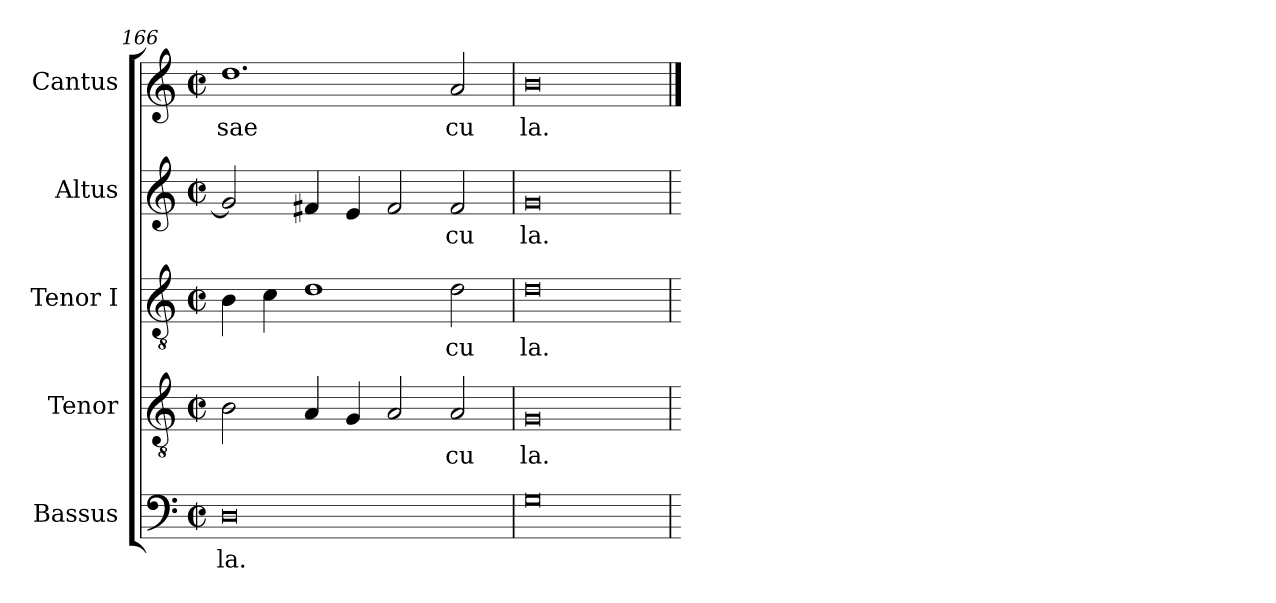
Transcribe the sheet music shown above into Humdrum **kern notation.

**kern	**text	**kern	**text	**kern	**text	**kern	**text	**kern	**text
*part5	*part5	*part4	*part4	*part3	*part3	*part2	*part2	*part1	*part1
*staff5	*staff5	*staff4	*staff4	*staff3	*staff3	*staff2	*staff2	*staff1	*staff1
*I"Bassus	*	*I"Tenor	*	*I"Tenor I	*	*I"Altus	*	*I"Cantus	*
*I'Bassus	*	*I'Tenor	*	*I'Tenor I	*	*I'Altus	*	*I'Cantus	*
*clefF4	*	*clefGv2	*	*clefGv2	*	*clefG2	*	*clefG2	*
*M2/2	*	*M2/2	*	*M2/2	*	*M2/2	*	*M2/2	*
*met(c|)	*	*met(c|)	*	*met(c|)	*	*met(c|)	*	*met(c|)	*
=166	=166	=166	=166	=166	=166	=166	=166	=166	=166
!	!LO:LY:b:cj	!	!	!	!	!	!	!	!LO:LY:b:cj
0D	la.	2B\	.	4B\	.	2g/]	.	1.dd	sae
.	.	.	.	4c\	.	.	.	.	.
.	.	4A/	.	1d	.	4f#X/	.	.	.
.	.	4G/	.	.	.	4e/	.	.	.
.	.	2A/	.	.	.	2f#/	.	.	.
!	!	!	!LO:LY:b:cj	!	!LO:LY:b:cj	!	!LO:LY:b:cj	!	!LO:LY:b:cj
.	.	2A/	cu	2d\	cu	2f#/	cu	2a/	cu
=167	=167	=167	=167	=167	=167	=167	=167	=167	=167
!	!	!	!LO:LY:b:cj	!	!LO:LY:b:cj	!	!LO:LY:b:cj	!	!LO:LY:b:cj
0G	.	0G	la.	0d	la.	0g	la.	0b	la.
=	==	=	==	=	==	=	==	==	==
*-	*-	*-	*-	*-	*-	*-	*-	*-	*-
